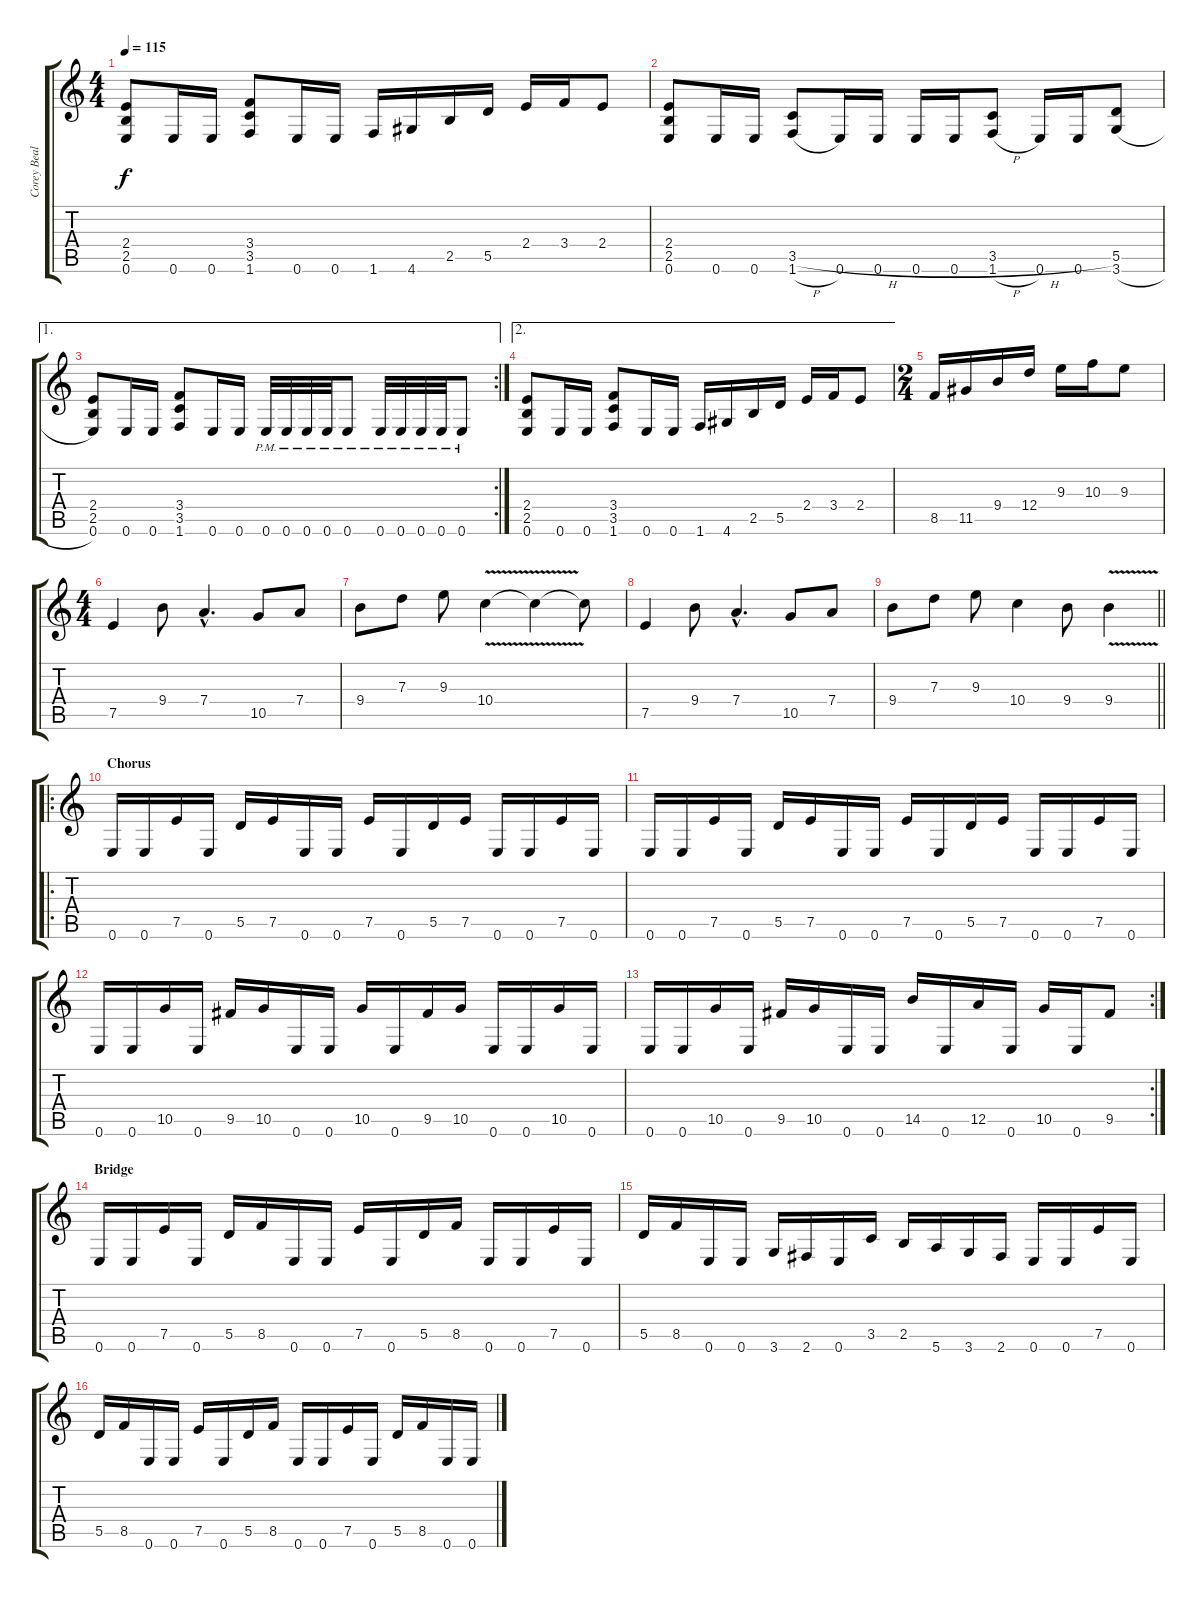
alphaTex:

\track ("Corey Bealieu" "Corey Beal") {instrument distortionguitar}
\staff {score tabs}
\tuning (E4 B3 G3 D3 A2 E2) {hide}
\ts (4 4)
\tempo 115
\clef g2
\ks c
(2.4 2.5 0.6).8{dy f} 0.6.16 0.6.16 (3.4 3.5 1.6).8 0.6.16 0.6.16 1.6.16 4.6.16 2.5.16 5.5.16 2.4.16 3.4.16 2.4.8 |
(2.4 2.5 0.6).8 0.6.16 0.6.16 (3.5{h} 1.6{h}).8 0.6.16 0.6.16 0.6.16 0.6.16 (3.5{h} 1.6{h}).8 0.6.16 0.6.16 (5.5 3.6{h}).8 |
\ae 1
\rc 2
(2.4 2.5 0.6).8 0.6.16 0.6.16 (3.4 3.5 1.6).8 0.6.16 0.6.16 0.6{pm}.32 0.6{pm}.32 0.6{pm}.32 0.6{pm}.32 0.6{pm}.8 0.6{pm}.32 0.6{pm}.32 0.6{pm}.32 0.6{pm}.32 0.6{pm}.8 |
\ae 2
(2.4 2.5 0.6).8 0.6.16 0.6.16 (3.4 3.5 1.6).8 0.6.16 0.6.16 1.6.16 4.6.16 2.5.16 5.5.16 2.4.16 3.4.16 2.4.8 |
\ts (2 4)
8.5.16 11.5.16 9.4.16 12.4.16 9.3.16 10.3.16 9.3.8 |
\ts (4 4)
7.5.4 9.4.8 7.4{hac}.4{d} 10.5.8 7.4.8 |
9.4.8 7.3.8 9.3.8 10.4{v}.4 10.4{t}.4 10.4{t}.8 |
7.5.4 9.4.8 7.4{hac}.4{d} 10.5.8 7.4.8 |
\barLineRight lightlight
9.4.8 7.3.8 9.3.8 10.4.4 9.4.8 9.4{v}.4 |
\ro
\section ("" "Chorus")
0.6.16 0.6.16 7.5.16 0.6.16 5.5.16 7.5.16 0.6.16 0.6.16 7.5.16 0.6.16 5.5.16 7.5.16 0.6.16 0.6.16 7.5.16 0.6.16 |
0.6.16 0.6.16 7.5.16 0.6.16 5.5.16 7.5.16 0.6.16 0.6.16 7.5.16 0.6.16 5.5.16 7.5.16 0.6.16 0.6.16 7.5.16 0.6.16 |
0.6.16 0.6.16 10.5.16 0.6.16 9.5.16 10.5.16 0.6.16 0.6.16 10.5.16 0.6.16 9.5.16 10.5.16 0.6.16 0.6.16 10.5.16 0.6.16 |
\rc 2
0.6.16 0.6.16 10.5.16 0.6.16 9.5.16 10.5.16 0.6.16 0.6.16 14.5.16 0.6.16 12.5.16 0.6.16 10.5.16 0.6.16 9.5.8 |
\section ("" "Bridge")
0.6.16 0.6.16 7.5.16 0.6.16 5.5.16 8.5.16 0.6.16 0.6.16 7.5.16 0.6.16 5.5.16 8.5.16 0.6.16 0.6.16 7.5.16 0.6.16 |
5.5.16 8.5.16 0.6.16 0.6.16 3.6.16 2.6.16 0.6.16 3.5.16 2.5.16 5.6.16 3.6.16 2.6.16 0.6.16 0.6.16 7.5.16 0.6.16 |
5.5.16 8.5.16 0.6.16 0.6.16 7.5.16 0.6.16 5.5.16 8.5.16 0.6.16 0.6.16 7.5.16 0.6.16 5.5.16 8.5.16 0.6.16 0.6.16
